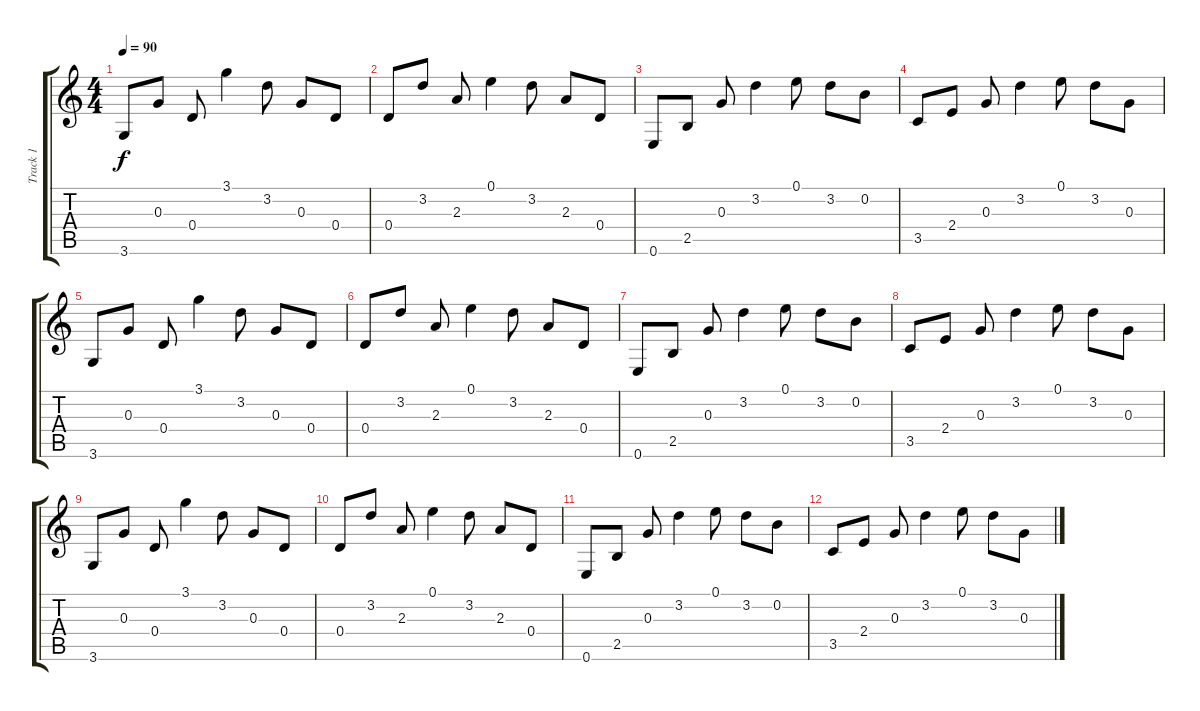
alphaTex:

\track ("Track 1" "Track 1") {instrument acousticguitarsteel}
\staff {score tabs}
\tuning (E4 B3 G3 D3 A2 E2) {hide}
\ts (4 4)
\tempo 90
\clef g2
\ks c
3.6.8{dy f} 0.3.8 0.4.8 3.1.4 3.2.8 0.3.8 0.4.8 |
0.4.8 3.2.8 2.3.8 0.1.4 3.2.8 2.3.8 0.4.8 |
0.6.8 2.5.8 0.3.8 3.2.4 0.1.8 3.2.8 0.2.8 |
3.5.8 2.4.8 0.3.8 3.2.4 0.1.8 3.2.8 0.3.8 |
3.6.8 0.3.8 0.4.8 3.1.4 3.2.8 0.3.8 0.4.8 |
0.4.8 3.2.8 2.3.8 0.1.4 3.2.8 2.3.8 0.4.8 |
0.6.8 2.5.8 0.3.8 3.2.4 0.1.8 3.2.8 0.2.8 |
3.5.8 2.4.8 0.3.8 3.2.4 0.1.8 3.2.8 0.3.8 |
3.6.8 0.3.8 0.4.8 3.1.4 3.2.8 0.3.8 0.4.8 |
0.4.8 3.2.8 2.3.8 0.1.4 3.2.8 2.3.8 0.4.8 |
0.6.8 2.5.8 0.3.8 3.2.4 0.1.8 3.2.8 0.2.8 |
3.5.8 2.4.8 0.3.8 3.2.4 0.1.8 3.2.8 0.3.8
